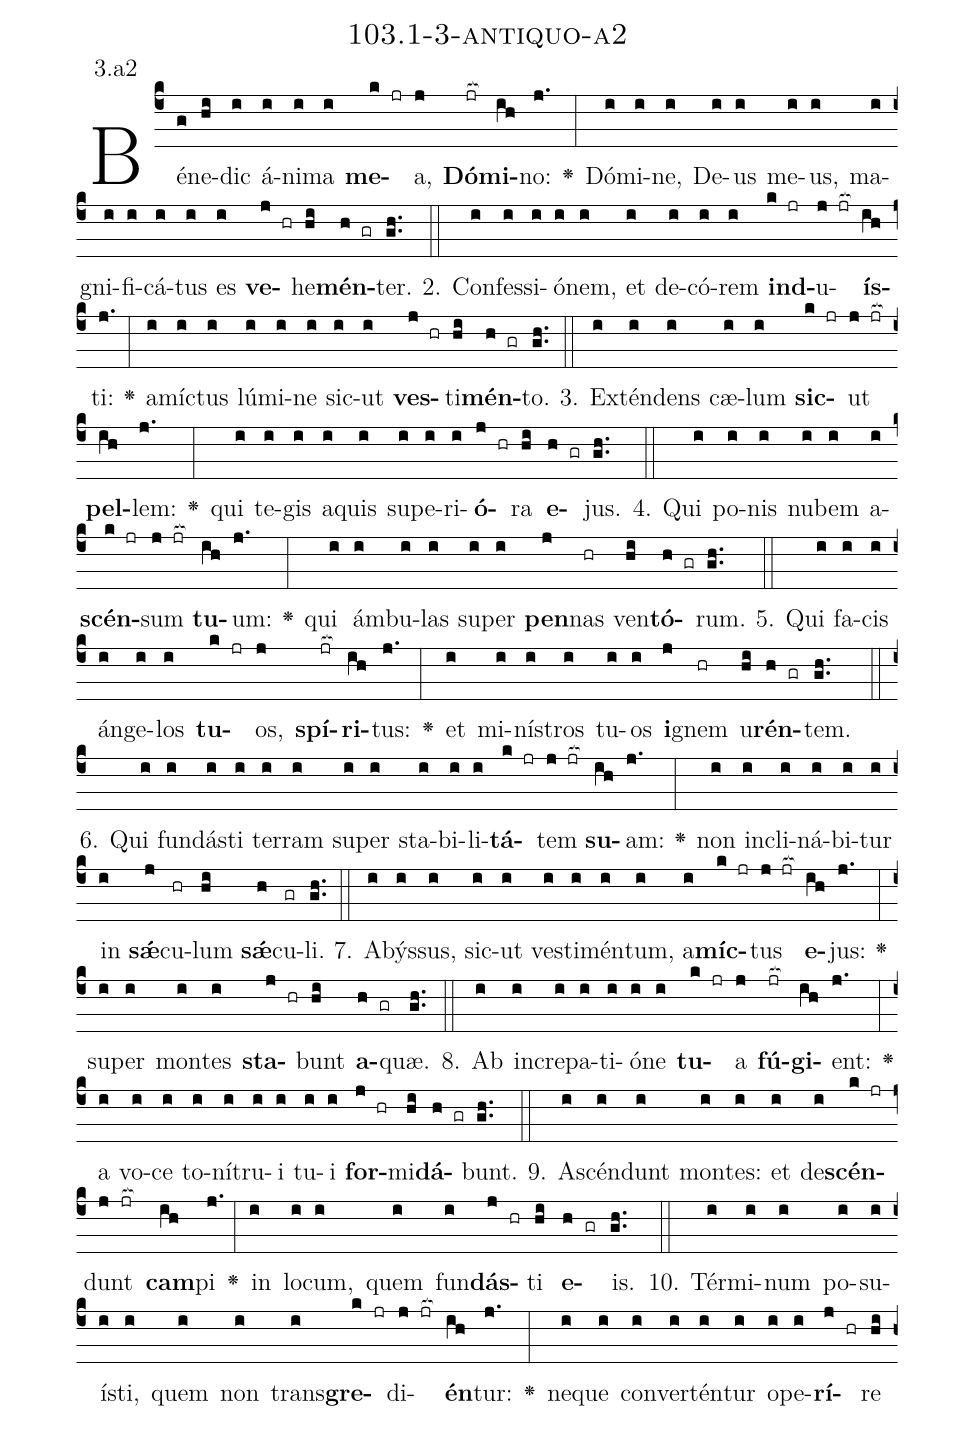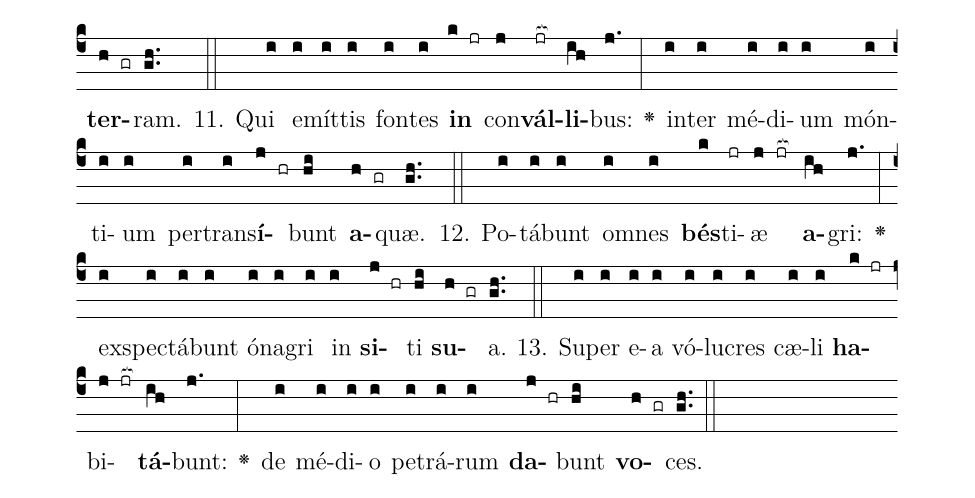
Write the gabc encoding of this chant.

name: 103.1-3-antiquo-a2;
annotation: 3.a2;
%%
(c4)Bé(g)ne(hi)dic(i) á(i)ni(i)ma(i) <b>me</b>(k jr)a,(j) <b>Dó</b>(jr[ocb:1{])<b>mi</b>(ih[ocb:0}])no:(j.) <v>\greheightstar</v>(:) Dó(i)mi(i)ne,(i) De(i)us(i) me(i)us,(i) ma(i)gni(i)fi(i)cá(i)tus(i) es(i) <b>ve</b>(j hr)he(hi)<b>mén</b>(h gr)ter.(gh..) (::)
2. Con(i)fes(i)si(i)ó(i)nem,(i) et(i) de(i)có(i)rem(i) <b>ind</b>(k jr)u(j jr[ocb:1{])<b>ís</b>(ih[ocb:0}])ti:(j.) <v>\greheightstar</v>(:) a(i)míc(i)tus(i) lú(i)mi(i)ne(i) sic(i)ut(i) <b>ves</b>(j hr)ti(hi)<b>mén</b>(h gr)to.(gh..) (::)
3. Ex(i)tén(i)dens(i) cæ(i)lum(i) <b>sic</b>(k jr)ut(j jr[ocb:1{]) <b>pel</b>(ih[ocb:0}])lem:(j.) <v>\greheightstar</v>(:) qui(i) te(i)gis(i) a(i)quis(i) su(i)pe(i)ri(i)<b>ó</b>(j hr)ra(hi) <b>e</b>(h gr)jus.(gh..) (::)
4. Qui(i) po(i)nis(i) nu(i)bem(i) a(i)<b>scén</b>(k jr)sum(j jr[ocb:1{]) <b>tu</b>(ih[ocb:0}])um:(j.) <v>\greheightstar</v>(:) qui(i) ám(i)bu(i)las(i) su(i)per(i) <b>pen</b>(j)nas(hr) ven(hi)<b>tó</b>(h gr)rum.(gh..) (::)
5. Qui(i) fa(i)cis(i) án(i)ge(i)los(i) <b>tu</b>(k jr)os,(j) <b>spí</b>(jr[ocb:1{])<b>ri</b>(ih[ocb:0}])tus:(j.) <v>\greheightstar</v>(:) et(i) mi(i)nís(i)tros(i) tu(i)os(i) <b>i</b>(j)gnem(hr) u(hi)<b>rén</b>(h gr)tem.(gh..) (::)
6. Qui(i) fun(i)dás(i)ti(i) ter(i)ram(i) su(i)per(i) sta(i)bi(i)li(i)<b>tá</b>(k jr)tem(j jr[ocb:1{]) <b>su</b>(ih[ocb:0}])am:(j.) <v>\greheightstar</v>(:) non(i) in(i)cli(i)ná(i)bi(i)tur(i) in(i) <b>sǽ</b>(j)cu(hr)lum(hi) <b>sǽ</b>(h)cu(gr)li.(gh..) (::)
7. A(i)býs(i)sus,(i) sic(i)ut(i) ves(i)ti(i)mén(i)tum,(i) a(i)<b>míc</b>(k jr)tus(j jr[ocb:1{]) <b>e</b>(ih[ocb:0}])jus:(j.) <v>\greheightstar</v>(:) su(i)per(i) mon(i)tes(i) <b>sta</b>(j hr)bunt(hi) <b>a</b>(h gr)quæ.(gh..) (::)
8. Ab(i) in(i)cre(i)pa(i)ti(i)ó(i)ne(i) <b>tu</b>(k jr)a(j) <b>fú</b>(jr[ocb:1{])<b>gi</b>(ih[ocb:0}])ent:(j.) <v>\greheightstar</v>(:) a(i) vo(i)ce(i) to(i)ní(i)tru(i)i(i) tu(i)i(i) <b>for</b>(j hr)mi(hi)<b>dá</b>(h gr)bunt.(gh..) (::)
9. A(i)scén(i)dunt(i) mon(i)tes:(i) et(i) de(i)<b>scén</b>(k jr)dunt(j jr[ocb:1{]) <b>cam</b>(ih[ocb:0}])pi(j.) <v>\greheightstar</v>(:) in(i) lo(i)cum,(i) quem(i) fun(i)<b>dás</b>(j hr)ti(hi) <b>e</b>(h gr)is.(gh..) (::)
10. Tér(i)mi(i)num(i) po(i)su(i)ís(i)ti,(i) quem(i) non(i) trans(i)<b>gre</b>(k jr)di(j jr[ocb:1{])<b>én</b>(ih[ocb:0}])tur:(j.) <v>\greheightstar</v>(:) ne(i)que(i) con(i)ver(i)tén(i)tur(i) o(i)pe(i)<b>rí</b>(j hr)re(hi) <b>ter</b>(h gr)ram.(gh..) (::)
11. Qui(i) e(i)mít(i)tis(i) fon(i)tes(i) <b>in</b>(k jr) con(j)<b>vál</b>(jr[ocb:1{])<b>li</b>(ih[ocb:0}])bus:(j.) <v>\greheightstar</v>(:) in(i)ter(i) mé(i)di(i)um(i) món(i)ti(i)um(i) per(i)trans(i)<b>í</b>(j hr)bunt(hi) <b>a</b>(h gr)quæ.(gh..) (::)
12. Po(i)tá(i)bunt(i) om(i)nes(i) <b>bés</b>(k)ti(jr)æ(j jr[ocb:1{]) <b>a</b>(ih[ocb:0}])gri:(j.) <v>\greheightstar</v>(:) ex(i)spec(i)tá(i)bunt(i) ó(i)na(i)gri(i) in(i) <b>si</b>(j hr)ti(hi) <b>su</b>(h gr)a.(gh..) (::)
13. Su(i)per(i) e(i)a(i) vó(i)lu(i)cres(i) cæ(i)li(i) <b>ha</b>(k jr)bi(j jr[ocb:1{])<b>tá</b>(ih[ocb:0}])bunt:(j.) <v>\greheightstar</v>(:) de(i) mé(i)di(i)o(i) pe(i)trá(i)rum(i) <b>da</b>(j hr)bunt(hi) <b>vo</b>(h gr)ces.(gh..) (::)
